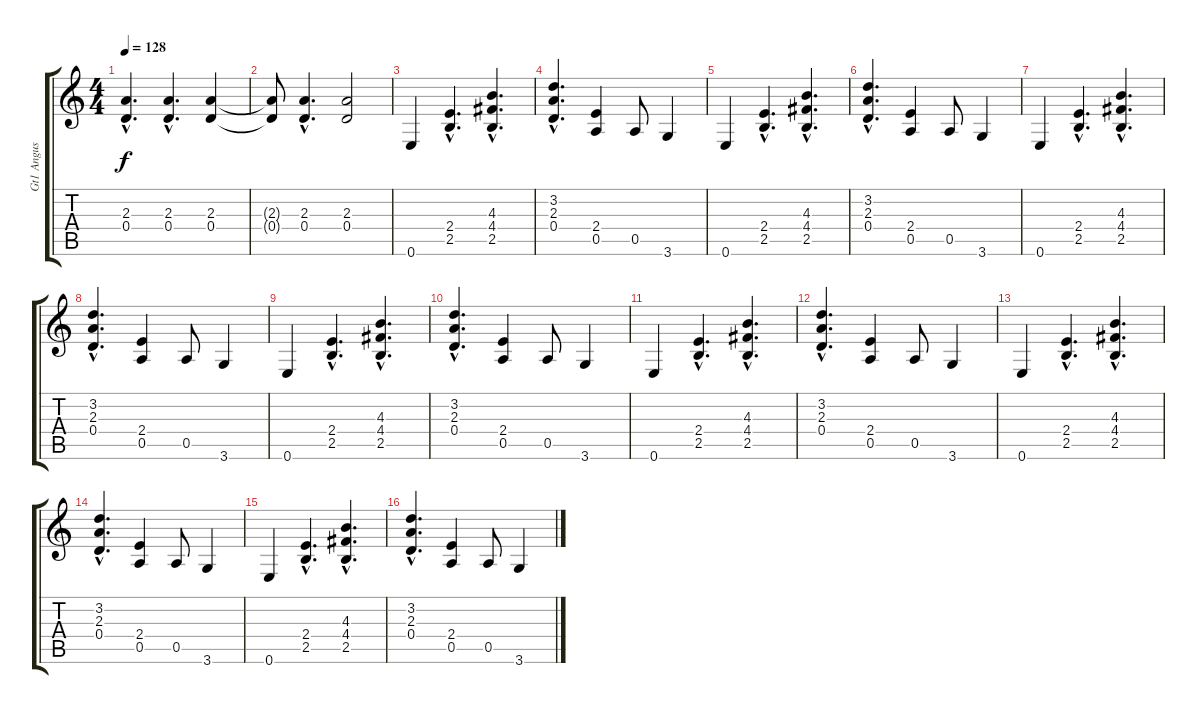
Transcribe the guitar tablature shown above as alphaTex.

\track ("Gt1 Angus" "Gt1 Angus") {instrument distortionguitar}
\staff {score tabs}
\tuning (E4 B3 G3 D3 A2 E2) {hide}
\ts (4 4)
\tempo 128
\clef g2
\ks c
(2.3{hac} 0.4{hac}).4{d dy f} (2.3{hac} 0.4{hac}).4{d} (2.3 0.4).4 |
(2.3{t} 0.4{t}).8 (2.3{hac} 0.4{hac}).4{d} (2.3 0.4).2 |
0.6.4 (2.4{hac} 2.5{hac}).4{d} (4.3{hac} 4.4{hac} 2.5{hac}).4{d} |
(3.2{hac} 2.3{hac} 0.4{hac}).4{d} (2.4 0.5).4 0.5.8 3.6.4 |
0.6.4 (2.4{hac} 2.5{hac}).4{d} (4.3{hac} 4.4{hac} 2.5{hac}).4{d} |
(3.2{hac} 2.3{hac} 0.4{hac}).4{d} (2.4 0.5).4 0.5.8 3.6.4 |
0.6.4 (2.4{hac} 2.5{hac}).4{d} (4.3{hac} 4.4{hac} 2.5{hac}).4{d} |
(3.2{hac} 2.3{hac} 0.4{hac}).4{d} (2.4 0.5).4 0.5.8 3.6.4 |
0.6.4 (2.4{hac} 2.5{hac}).4{d} (4.3{hac} 4.4{hac} 2.5{hac}).4{d} |
(3.2{hac} 2.3{hac} 0.4{hac}).4{d} (2.4 0.5).4 0.5.8 3.6.4 |
0.6.4 (2.4{hac} 2.5{hac}).4{d} (4.3{hac} 4.4{hac} 2.5{hac}).4{d} |
(3.2{hac} 2.3{hac} 0.4{hac}).4{d} (2.4 0.5).4 0.5.8 3.6.4 |
0.6.4 (2.4{hac} 2.5{hac}).4{d} (4.3{hac} 4.4{hac} 2.5{hac}).4{d} |
(3.2{hac} 2.3{hac} 0.4{hac}).4{d} (2.4 0.5).4 0.5.8 3.6.4 |
0.6.4 (2.4{hac} 2.5{hac}).4{d} (4.3{hac} 4.4{hac} 2.5{hac}).4{d} |
(3.2{hac} 2.3{hac} 0.4{hac}).4{d} (2.4 0.5).4 0.5.8 3.6.4
